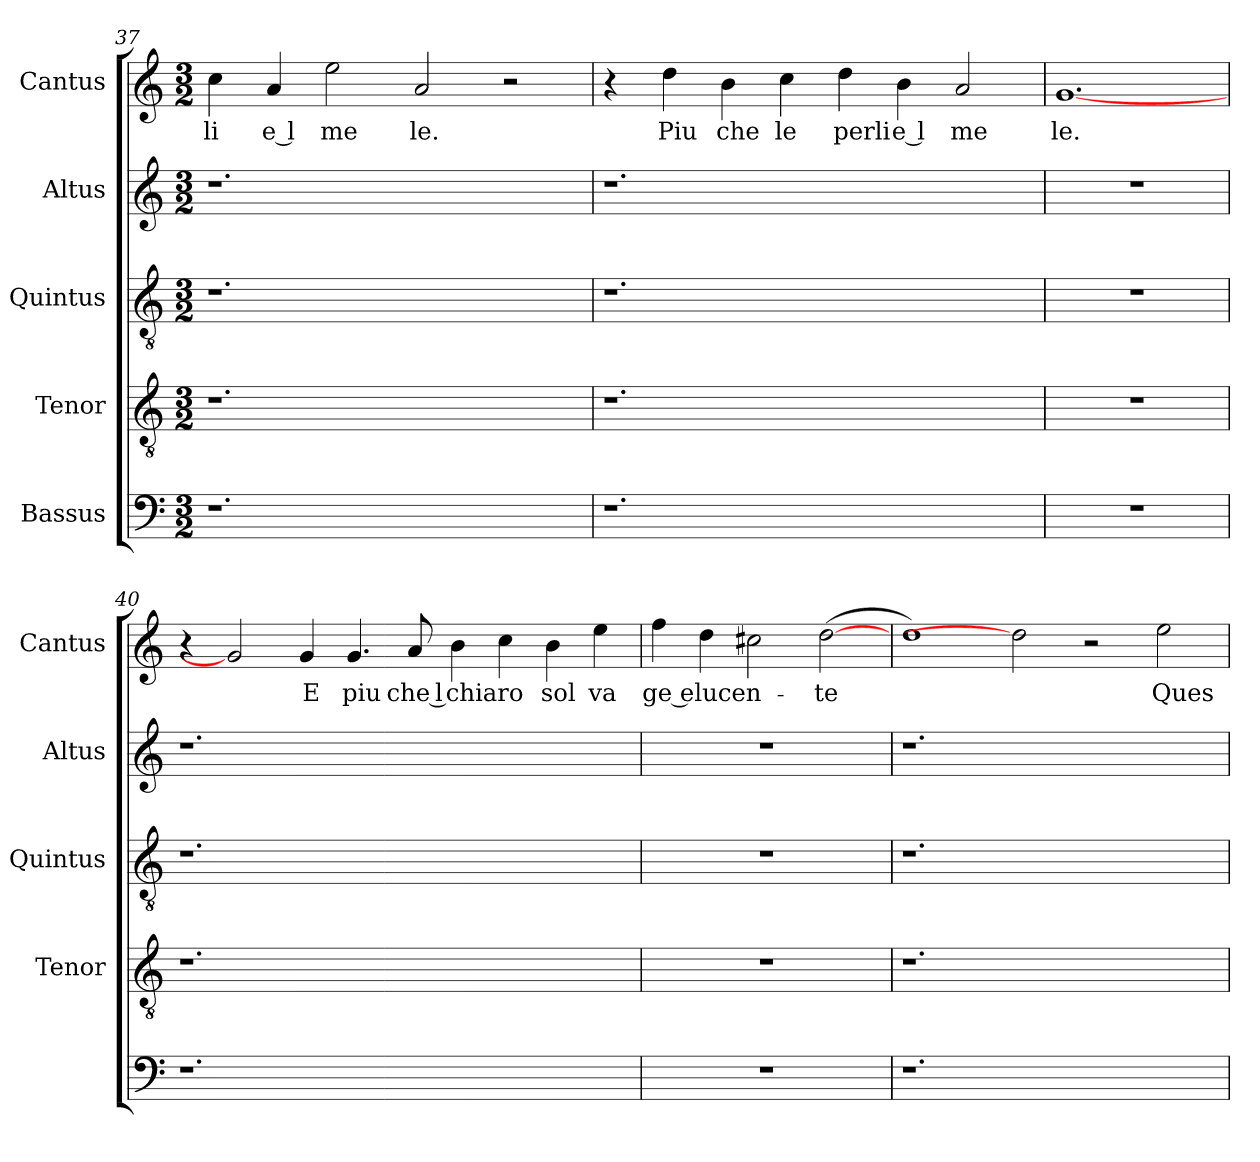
**kern	**kern	**kern	**kern	**kern	**text
*part5	*part4	*part3	*part2	*part1	*part1
*staff5	*staff4	*staff3	*staff2	*staff1	*staff1
*I"Bassus	*I"Tenor	*I"Quintus	*I"Altus	*I"Cantus	*
*	*I'Tenor	*I'Quintus	*I'Altus	*I'Cantus	*
*clefF4	*clefGv2	*clefGv2	*clefG2	*clefG2	*
*k[]	*k[]	*k[]	*k[]	*k[]	*
*C:	*C:	*C:	*C:	*C:	*
*M3/2	*M3/2	*M3/2	*M3/2	*M3/2	*
=37	=37	=37	=37	=37	=37
!	!	!	!	!	!LO:LY:b
1.r	1.r	1.r	1.r	4cc\	li
!	!	!	!	!	!LO:LY:b
.	.	.	.	4a/	e l
!	!	!	!	!	!LO:LY:b
.	.	.	.	2ee\	me
!	!	!	!	!	!LO:LY:b
.	.	.	.	2a/	le.
2ryy	2ryy	2ryy	2ryy	2r	.
=38	=38	=38	=38	=38	=38
1.r	1.r	1.r	1.r	4r	.
!	!	!	!	!	!LO:LY:b
.	.	.	.	4dd\	Piu
!	!	!	!	!	!LO:LY:b
.	.	.	.	4b\	che
!	!	!	!	!	!LO:LY:b
.	.	.	.	4cc\	le
!	!	!	!	!	!LO:LY:b
.	.	.	.	4dd\	perli
!	!	!	!	!	!LO:LY:b
.	.	.	.	4b\	e l
!	!	!	!	!	!LO:LY:b
2ryy	2ryy	2ryy	2ryy	2a/	me
=39	=39	=39	=39	=39	=39
!	!	!	!	!	!LO:LY:b
1.r	1.r	1.r	1.r	[1.g	le.
=40	=40	=40	=40	=40	=40
1.r	1.r	1.r	1.r	4r	.
.	.	.	.	2g]	.
!	!	!	!	!	!LO:LY:b
.	.	.	.	4g/	E
!	!	!	!	!	!LO:LY:b
.	.	.	.	4.g/	piu
!	!	!	!	!	!LO:LY:b
.	.	.	.	8a/	che l
!	!	!	!	!	!LO:LY:b
1ryy	1ryy	1ryy	1ryy	4b\	chiaro
.	.	.	.	4cc\	.
!	!	!	!	!	!LO:LY:b
.	.	.	.	4b\	sol
!	!	!	!	!	!LO:LY:b
.	.	.	.	4ee\	va
!!LO:LB:g=z
=41	=41	=41	=41	=41	=41
!	!	!	!	!	!LO:LY:b:rj
1.r	1.r	1.r	1.r	4ff\	ge e
!	!	!	!	!	!LO:LY:b
.	.	.	.	4dd\	lucen-
.	.	.	.	2cc#X\	.
!	!	!	!	!	!LO:LY:b
.	.	.	.	(>[2dd	-te
=42	=42	=42	=42	=42	=42
1.r	1.r	1.r	1.r	1dd)	.
.	.	.	.	2dd]	.
1ryy	1ryy	1ryy	1ryy	2r	.
!	!	!	!	!	!LO:LY:b
.	.	.	.	2ee\	Ques-
=	=	=	=	=	=
*-	*-	*-	*-	*-	*-
